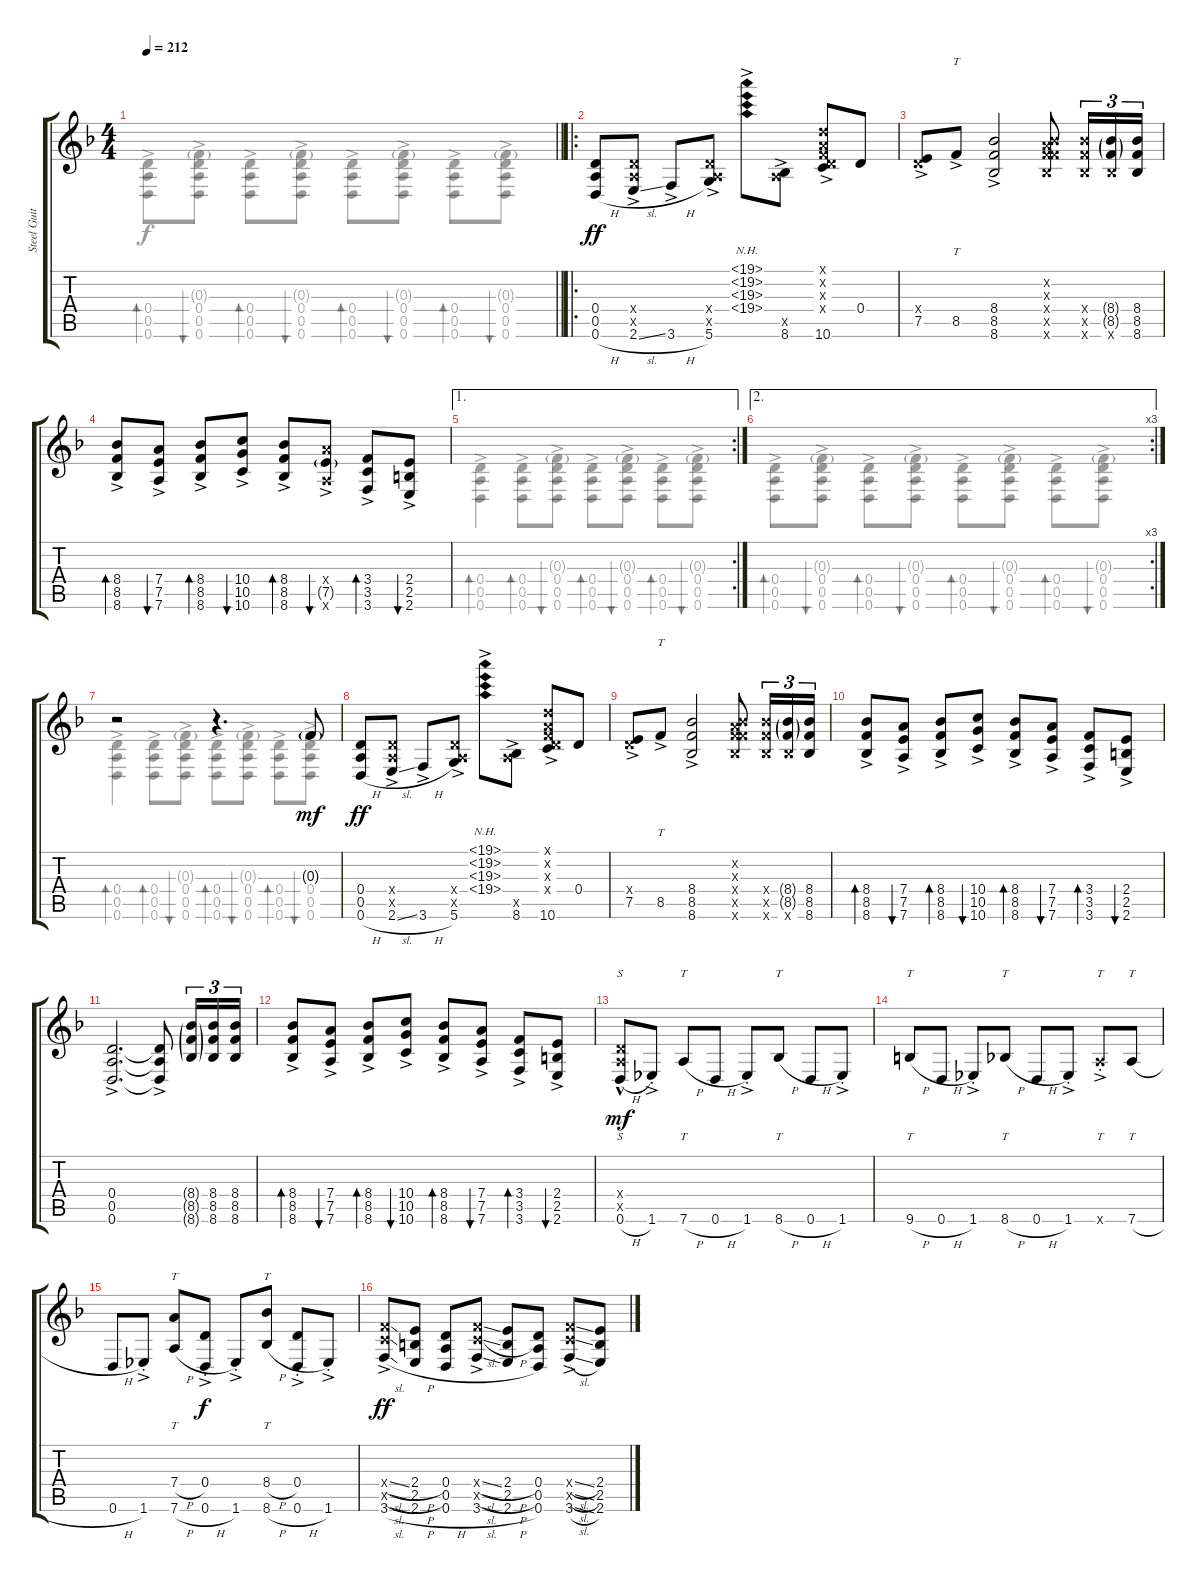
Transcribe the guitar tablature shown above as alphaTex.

\track ("Steel Guitar" "Steel Guit") {instrument acousticguitarsteel}
\staff {score tabs}
\tuning (D4 A3 F3 D3 A2 D2) {hide}
\voice
\ts (4 4)
\tempo 212
\clef g2
\barLineRight lightlight
\ks dminor
|
\ro
(0.4 0.5 0.6{h}).8{dy ff} (0.4{x} 0.5{x} 2.6{sl ac}).8 3.6{h ac}.8 (0.4{x} 0.5{x} 5.6{ac}).8 (19.1{nh ac} 19.2{nh ac} 19.3{nh ac} 19.4{nh ac}).8 (0.5{x} 8.6{ac}).8 (0.1{x} 0.2{x} 0.3{x} 0.4{x} 10.6{ac}).8 0.4.8 |
(0.4{x} 7.5{ac}).8 8.5{ac}.8{tt} (8.4{ac} 8.5{ac} 8.6{ac}).2 (0.2{x} 0.3{x} 8.4{x} 8.5{x} 8.6{x}).8 (8.4{x} 8.5{x} 8.6{x}).16{tu (3 2)} (8.4{g} 8.5{g} 8.6{x}).16{tu (3 2)} (8.4 8.5 8.6).16{tu (3 2)} |
(8.4{ac} 8.5{ac} 8.6{ac}).8{bd 30} (7.4{ac} 7.5{ac} 7.6{ac}).8{bu 30} (8.4{ac} 8.5{ac} 8.6{ac}).8{bd 30} (10.4{ac} 10.5{ac} 10.6{ac}).8{bu 30} (8.4{ac} 8.5{ac} 8.6{ac}).8{bd 30} (7.4{ac x} 7.5{g} 7.6{ac x}).8{bu 30} (3.4{ac} 3.5{ac} 3.6{ac}).8{bd 30} (2.4{ac} 2.5{ac} 2.6{ac}).8{bu 30} |
\ae 1
\rc 2
|
\ae 2
\rc 3
|
r.2 r.4{d} 0.3{g}.8{dy mf} |
(0.4 0.5 0.6{h}).8{dy ff} (0.4{x} 0.5{x} 2.6{sl ac}).8 3.6{h ac}.8 (0.4{x} 0.5{x} 5.6{ac}).8 (19.1{nh ac} 19.2{nh ac} 19.3{nh ac} 19.4{nh ac}).8 (0.5{x} 8.6{ac}).8 (0.1{x} 0.2{x} 0.3{x} 0.4{x} 10.6{ac}).8 0.4.8 |
(0.4{x} 7.5{ac}).8 8.5{ac}.8{tt} (8.4{ac} 8.5{ac} 8.6{ac}).2 (0.2{x} 0.3{x} 8.4{x} 8.5{x} 8.6{x}).8 (8.4{x} 8.5{x} 8.6{x}).16{tu (3 2)} (8.4{g} 8.5{g} 8.6{x}).16{tu (3 2)} (8.4 8.5 8.6).16{tu (3 2)} |
(8.4{ac} 8.5{ac} 8.6{ac}).8{bd 30} (7.4{ac} 7.5{ac} 7.6{ac}).8{bu 30} (8.4{ac} 8.5{ac} 8.6{ac}).8{bd 30} (10.4{ac} 10.5{ac} 10.6{ac}).8{bu 30} (8.4{ac} 8.5{ac} 8.6{ac}).8{bd 30} (7.4{ac} 7.5{ac} 7.6{ac}).8{bu 30} (3.4{ac} 3.5{ac} 3.6{ac}).8{bd 30} (2.4{ac} 2.5{ac} 2.6{ac}).8{bu 30} |
(0.4{ac} 0.5{ac} 0.6{ac}).2{d} (0.4{ac t} 0.5{ac t} 0.6{ac t}).8 (8.4{g} 8.5{g} 8.6{g}).16{tu (3 2)} (8.4 8.5 8.6).16{tu (3 2)} (8.4 8.5 8.6).16{tu (3 2)} |
(8.4{ac} 8.5{ac} 8.6{ac}).8{bd 30} (7.4{ac} 7.5{ac} 7.6{ac}).8{bu 30} (8.4{ac} 8.5{ac} 8.6{ac}).8{bd 30} (10.4{ac} 10.5{ac} 10.6{ac}).8{bu 30} (8.4{ac} 8.5{ac} 8.6{ac}).8{bd 30} (7.4{ac} 7.5{ac} 7.6{ac}).8{bu 30} (3.4{ac} 3.5{ac} 3.6{ac}).8{bd 30} (2.4{ac} 2.5{ac} 2.6{ac}).8{bu 30} |
(0.4{x} 0.5{x} 0.6{h hac}).8{s dy mf} 1.6{ac st}.8 7.6{h}.8{tt} 0.6{h}.8 1.6{ac st}.8 8.6{h}.8{tt} 0.6{h}.8 1.6{ac st}.8 |
9.6{h}.8{tt} 0.6{h}.8 1.6{ac st}.8 8.6{h}.8{tt} 0.6{h}.8 1.6{ac st}.8 7.6{ac st x}.8{tt} 7.6{h}.8{tt} |
0.6{h}.8 1.6{ac st}.8 (7.4{h} 7.6{h}).8{tt} (0.4{ac st} 0.6{h}).8{dy f} 1.6{ac st}.8 (8.4{h} 8.6{h}).8{tt} (0.4{ac st} 0.6{h}).8 1.6{ac st}.8 |
(3.4{sl x} 3.5{sl x} 3.6{sl ac}).8{dy ff} (2.4{h} 2.5{h} 2.6{h}).8 (0.4 0.5 0.6{h}).8 (3.4{sl x} 3.5{sl x} 3.6{sl ac}).8 (2.4{h} 2.5{h} 2.6{h}).8 (0.4 0.5 0.6).8 (3.4{sl x} 3.5{sl x} 3.6{sl ac}).8 (2.4 2.5 2.6).8
\voice
\clef g2
\ottava regular
\simile none
\barLineRight lightlight
\ks dminor
(0.4{ac} 0.5{ac} 0.6{ac}).8{bd 30 dy f} (0.3{g} 0.4{ac} 0.5{ac} 0.6{ac}).8{bu 30} (0.4{ac} 0.5{ac} 0.6{ac}).8{bd 30} (0.3{g} 0.4{ac} 0.5{ac} 0.6{ac}).8{bu 30} (0.4{ac} 0.5{ac} 0.6{ac}).8{bd 30} (0.3{g} 0.4{ac} 0.5{ac} 0.6{ac}).8{bu 30} (0.4{ac} 0.5{ac} 0.6{ac}).8{bd 30} (0.3{g} 0.4{ac} 0.5{ac} 0.6{ac}).8{bu 30} |
|
|
|
(0.4{ac} 0.5{ac} 0.6{ac}).4{bd 30} (0.4{ac} 0.5{ac} 0.6{ac}).8{bd 30} (0.3{g} 0.4{ac} 0.5{ac} 0.6{ac}).8{bu 30} (0.4{ac} 0.5{ac} 0.6{ac}).8{bd 30} (0.3{g} 0.4{ac} 0.5{ac} 0.6{ac}).8{bu 30} (0.4{ac} 0.5{ac} 0.6{ac}).8{bd 30} (0.3{g} 0.4{ac} 0.5{ac} 0.6{ac}).8{bu 30} |
(0.4{ac} 0.5{ac} 0.6{ac}).8{bd 30} (0.3{g} 0.4{ac} 0.5{ac} 0.6{ac}).8{bu 30} (0.4{ac} 0.5{ac} 0.6{ac}).8{bd 30} (0.3{g} 0.4{ac} 0.5{ac} 0.6{ac}).8{bu 30} (0.4{ac} 0.5{ac} 0.6{ac}).8{bd 30} (0.3{g} 0.4{ac} 0.5{ac} 0.6{ac}).8{bu 30} (0.4{ac} 0.5{ac} 0.6{ac}).8{bd 30} (0.3{g} 0.4{ac} 0.5{ac} 0.6{ac}).8{bu 30} |
(0.4{ac} 0.5{ac} 0.6{ac}).4{bd 30} (0.4{ac} 0.5{ac} 0.6{ac}).8{bd 30} (0.3{g} 0.4{ac} 0.5{ac} 0.6{ac}).8{bu 30} (0.4{ac} 0.5{ac} 0.6{ac}).8{bd 30} (0.3{g} 0.4{ac} 0.5{ac} 0.6{ac}).8{bu 30} (0.4{ac} 0.5{ac} 0.6{ac}).8{bd 30} (0.3{g} 0.4{ac} 0.5{ac} 0.6{ac}).8{bu 30} |
|
|
|
|
|
|
|
|
